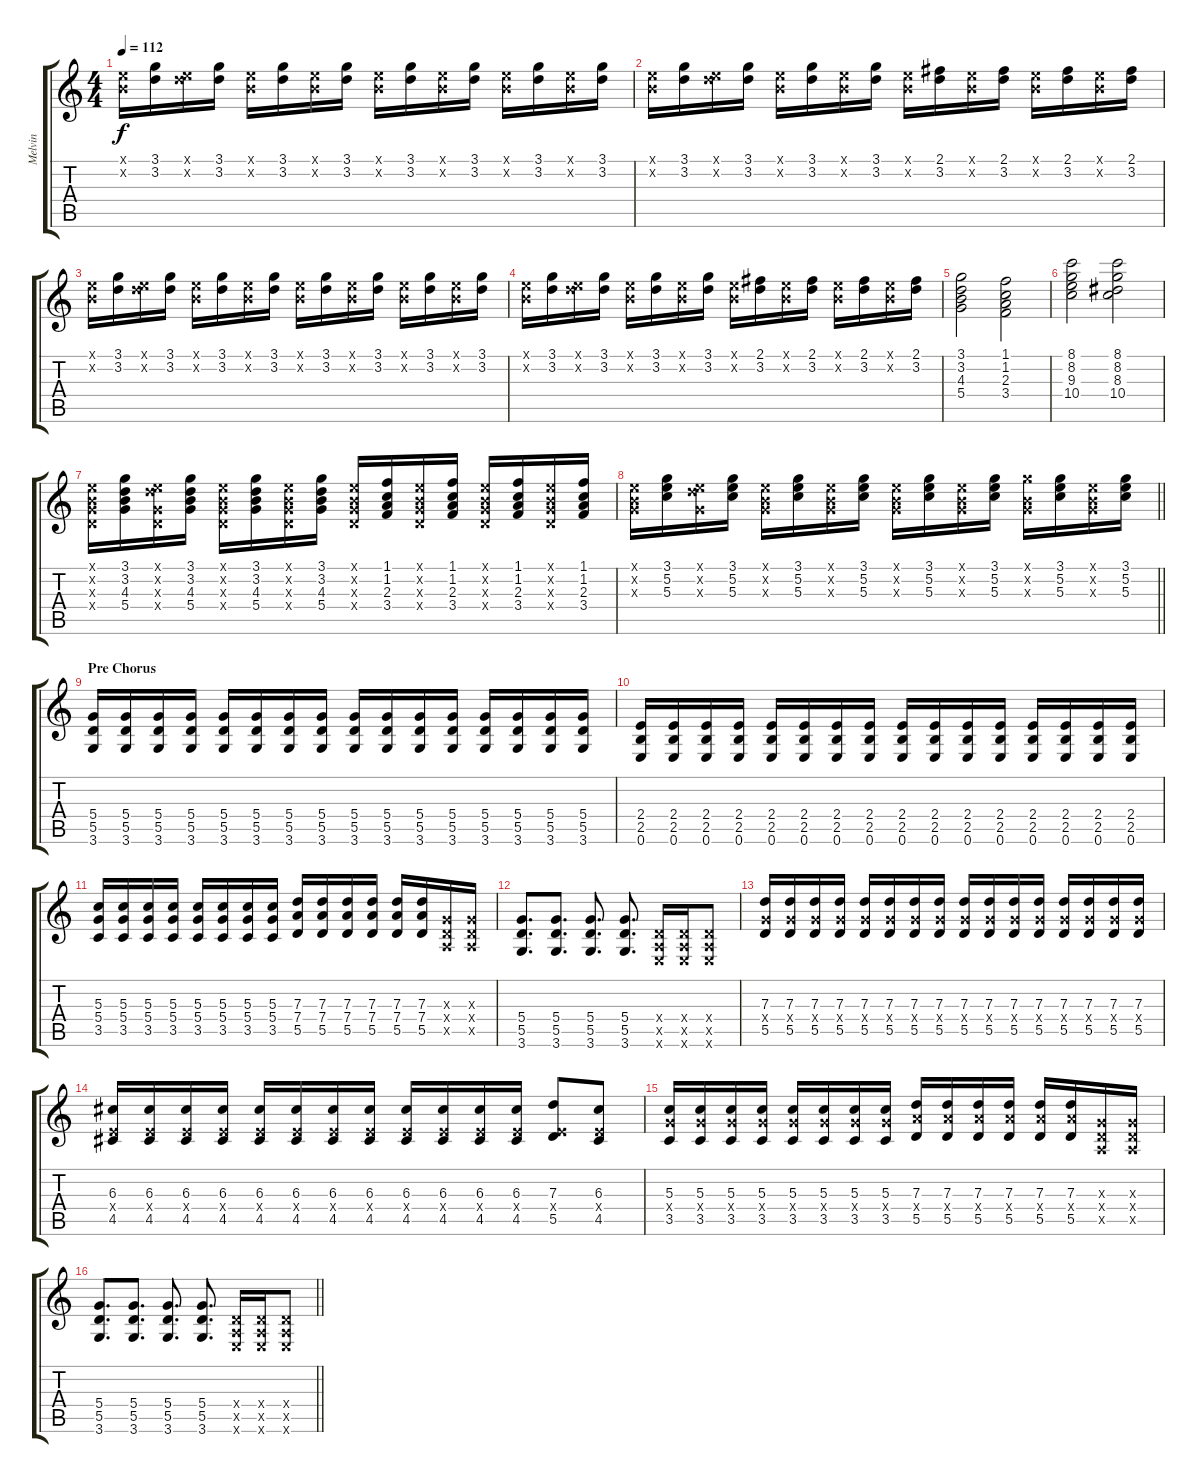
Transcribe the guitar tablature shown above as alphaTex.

\track ("Melvin" "Melvin") {instrument distortionguitar}
\staff {score tabs}
\tuning (E4 B3 G3 D3 A2 E2) {hide}
\ts (4 4)
\tempo 112
\clef g2
\ks c
(0.1{x} 0.2{x}).16{dy f} (3.1 3.2).16 (0.1{x} 3.2{x}).16 (3.1 3.2).16 (0.1{x} 0.2{x}).16 (3.1 3.2).16 (0.1{x} 0.2{x}).16 (3.1 3.2).16 (0.1{x} 0.2{x}).16 (3.1 3.2).16 (0.1{x} 0.2{x}).16 (3.1 3.2).16 (0.1{x} 0.2{x}).16 (3.1 3.2).16 (0.1{x} 0.2{x}).16 (3.1 3.2).16 |
(0.1{x} 0.2{x}).16 (3.1 3.2).16 (0.1{x} 3.2{x}).16 (3.1 3.2).16 (0.1{x} 0.2{x}).16 (3.1 3.2).16 (0.1{x} 0.2{x}).16 (3.1 3.2).16 (0.1{x} 0.2{x}).16 (2.1 3.2).16 (0.1{x} 0.2{x}).16 (2.1 3.2).16 (0.1{x} 0.2{x}).16 (2.1 3.2).16 (0.1{x} 0.2{x}).16 (2.1 3.2).16 |
(0.1{x} 0.2{x}).16 (3.1 3.2).16 (0.1{x} 3.2{x}).16 (3.1 3.2).16 (0.1{x} 0.2{x}).16 (3.1 3.2).16 (0.1{x} 0.2{x}).16 (3.1 3.2).16 (0.1{x} 0.2{x}).16 (3.1 3.2).16 (0.1{x} 0.2{x}).16 (3.1 3.2).16 (0.1{x} 0.2{x}).16 (3.1 3.2).16 (0.1{x} 0.2{x}).16 (3.1 3.2).16 |
(0.1{x} 0.2{x}).16 (3.1 3.2).16 (0.1{x} 3.2{x}).16 (3.1 3.2).16 (0.1{x} 0.2{x}).16 (3.1 3.2).16 (0.1{x} 0.2{x}).16 (3.1 3.2).16 (0.1{x} 0.2{x}).16 (2.1 3.2).16 (0.1{x} 0.2{x}).16 (2.1 3.2).16 (0.1{x} 0.2{x}).16 (2.1 3.2).16 (0.1{x} 0.2{x}).16 (2.1 3.2).16 |
(3.1 3.2 4.3 5.4).2 (1.1 1.2 2.3 3.4).2 |
(8.1 8.2 9.3 10.4).2 (8.1 8.2 8.3 10.4).2 |
(0.1{x} 0.2{x} 0.3{x} 0.4{x}).16 (3.1 3.2 4.3 5.4).16 (0.1{x} 3.2{x} 0.3{x} 0.4{x}).16 (3.1 3.2 4.3 5.4).16 (0.1{x} 0.2{x} 0.3{x} 0.4{x}).16 (3.1 3.2 4.3 5.4).16 (0.1{x} 0.2{x} 0.3{x} 0.4{x}).16 (3.1 3.2 4.3 5.4).16 (0.1{x} 0.2{x} 0.3{x} 0.4{x}).16 (1.1 1.2 2.3 3.4).16 (0.1{x} 0.2{x} 0.3{x} 0.4{x}).16 (1.1 1.2 2.3 3.4).16 (0.1{x} 0.2{x} 0.3{x} 0.4{x}).16 (1.1 1.2 2.3 3.4).16 (0.1{x} 0.2{x} 0.3{x} 0.4{x}).16 (1.1 1.2 2.3 3.4).16 |
\barLineRight lightlight
(0.1{x} 0.2{x} 0.3{x}).16 (3.1 5.2 5.3).16 (0.1{x} 3.2{x} 0.3{x}).16 (3.1 5.2 5.3).16 (0.1{x} 0.2{x} 0.3{x}).16 (3.1 5.2 5.3).16 (0.1{x} 0.2{x} 0.3{x}).16 (3.1 5.2 5.3).16 (0.1{x} 0.2{x} 0.3{x}).16 (3.1 5.2 5.3).16 (0.1{x} 0.2{x} 0.3{x}).16 (3.1 5.2 5.3).16 (3.1{x} 0.2{x} 0.3{x}).16 (3.1 5.2 5.3).16 (0.1{x} 0.2{x} 0.3{x}).16 (3.1 5.2 5.3).16 |
\section ("" "Pre Chorus")
(5.4 5.5 3.6).16 (5.4 5.5 3.6).16 (5.4 5.5 3.6).16 (5.4 5.5 3.6).16 (5.4 5.5 3.6).16 (5.4 5.5 3.6).16 (5.4 5.5 3.6).16 (5.4 5.5 3.6).16 (5.4 5.5 3.6).16 (5.4 5.5 3.6).16 (5.4 5.5 3.6).16 (5.4 5.5 3.6).16 (5.4 5.5 3.6).16 (5.4 5.5 3.6).16 (5.4 5.5 3.6).16 (5.4 5.5 3.6).16 |
(2.4 2.5 0.6).16 (2.4 2.5 0.6).16 (2.4 2.5 0.6).16 (2.4 2.5 0.6).16 (2.4 2.5 0.6).16 (2.4 2.5 0.6).16 (2.4 2.5 0.6).16 (2.4 2.5 0.6).16 (2.4 2.5 0.6).16 (2.4 2.5 0.6).16 (2.4 2.5 0.6).16 (2.4 2.5 0.6).16 (2.4 2.5 0.6).16 (2.4 2.5 0.6).16 (2.4 2.5 0.6).16 (2.4 2.5 0.6).16 |
(5.3 5.4 3.5).16 (5.3 5.4 3.5).16 (5.3 5.4 3.5).16 (5.3 5.4 3.5).16 (5.3 5.4 3.5).16 (5.3 5.4 3.5).16 (5.3 5.4 3.5).16 (5.3 5.4 3.5).16 (7.3 7.4 5.5).16 (7.3 7.4 5.5).16 (7.3 7.4 5.5).16 (7.3 7.4 5.5).16 (7.3 7.4 5.5).16 (7.3 7.4 5.5).16 (0.3{x} 0.4{x} 0.5{x}).16 (0.3{x} 0.4{x} 0.5{x}).16 |
(5.4 5.5 3.6).8{d} (5.4 5.5 3.6).8{d} (5.4 5.5 3.6).8{d} (5.4 5.5 3.6).8{d} (0.4{x} 0.5{x} 0.6{x}).16 (0.4{x} 0.5{x} 0.6{x}).16 (0.4{x} 0.5{x} 0.6{x}).8 |
(7.3 5.4{x} 5.5).16 (7.3 5.4{x} 5.5).16 (7.3 5.4{x} 5.5).16 (7.3 5.4{x} 5.5).16 (7.3 5.4{x} 5.5).16 (7.3 5.4{x} 5.5).16 (7.3 5.4{x} 5.5).16 (7.3 5.4{x} 5.5).16 (7.3 5.4{x} 5.5).16 (7.3 5.4{x} 5.5).16 (7.3 5.4{x} 5.5).16 (7.3 5.4{x} 5.5).16 (7.3 5.4{x} 5.5).16 (7.3 5.4{x} 5.5).16 (7.3 5.4{x} 5.5).16 (7.3 5.4{x} 5.5).16 |
(6.3 2.4{x} 4.5).16 (6.3 2.4{x} 4.5).16 (6.3 2.4{x} 4.5).16 (6.3 2.4{x} 4.5).16 (6.3 2.4{x} 4.5).16 (6.3 2.4{x} 4.5).16 (6.3 2.4{x} 4.5).16 (6.3 2.4{x} 4.5).16 (6.3 2.4{x} 4.5).16 (6.3 2.4{x} 4.5).16 (6.3 2.4{x} 4.5).16 (6.3 2.4{x} 4.5).16 (7.3 2.4{x} 5.5).8 (6.3 2.4{x} 4.5).8 |
(5.3 5.4{x} 3.5).16 (5.3 5.4{x} 3.5).16 (5.3 5.4{x} 3.5).16 (5.3 5.4{x} 3.5).16 (5.3 5.4{x} 3.5).16 (5.3 5.4{x} 3.5).16 (5.3 5.4{x} 3.5).16 (5.3 5.4{x} 3.5).16 (7.3 7.4{x} 5.5).16 (7.3 7.4{x} 5.5).16 (7.3 7.4{x} 5.5).16 (7.3 7.4{x} 5.5).16 (7.3 7.4{x} 5.5).16 (7.3 7.4{x} 5.5).16 (0.3{x} 0.4{x} 0.5{x}).16 (0.3{x} 0.4{x} 0.5{x}).16 |
\barLineRight lightlight
(5.4 5.5 3.6).8{d} (5.4 5.5 3.6).8{d} (5.4 5.5 3.6).8{d} (5.4 5.5 3.6).8{d} (0.4{x} 0.5{x} 0.6{x}).16 (0.4{x} 0.5{x} 0.6{x}).16 (0.4{x} 0.5{x} 0.6{x}).8
